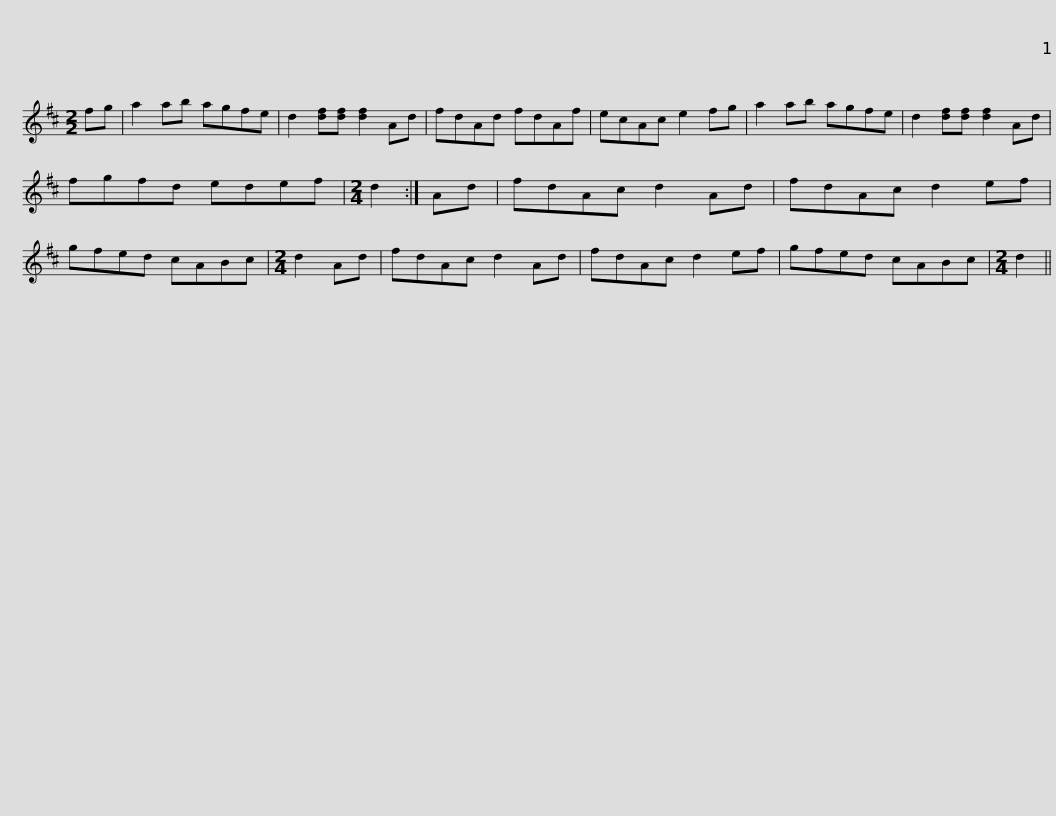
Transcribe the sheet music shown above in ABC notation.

X:1
L:1/8
M:2/2
I:linebreak $
K:D
V:1 treble
V:1
 fg | a2 ab agfe | d2 [df][df] [df]2 Ad | fdAd fdAf | ecAc e2 fg | %5
 a2 ab agfe |$ d2 [df][df] [df]2 Ad | fgfd edef |[M:2/4] d2 :| Ad | %10
 fdAc d2 Ad | fdAc d2 ef | gfed cABc |$[M:2/4] d2 Ad | fdAc d2 Ad | %15
 fdAc d2 ef | gfed cABc |[M:2/4] d2 || %18
